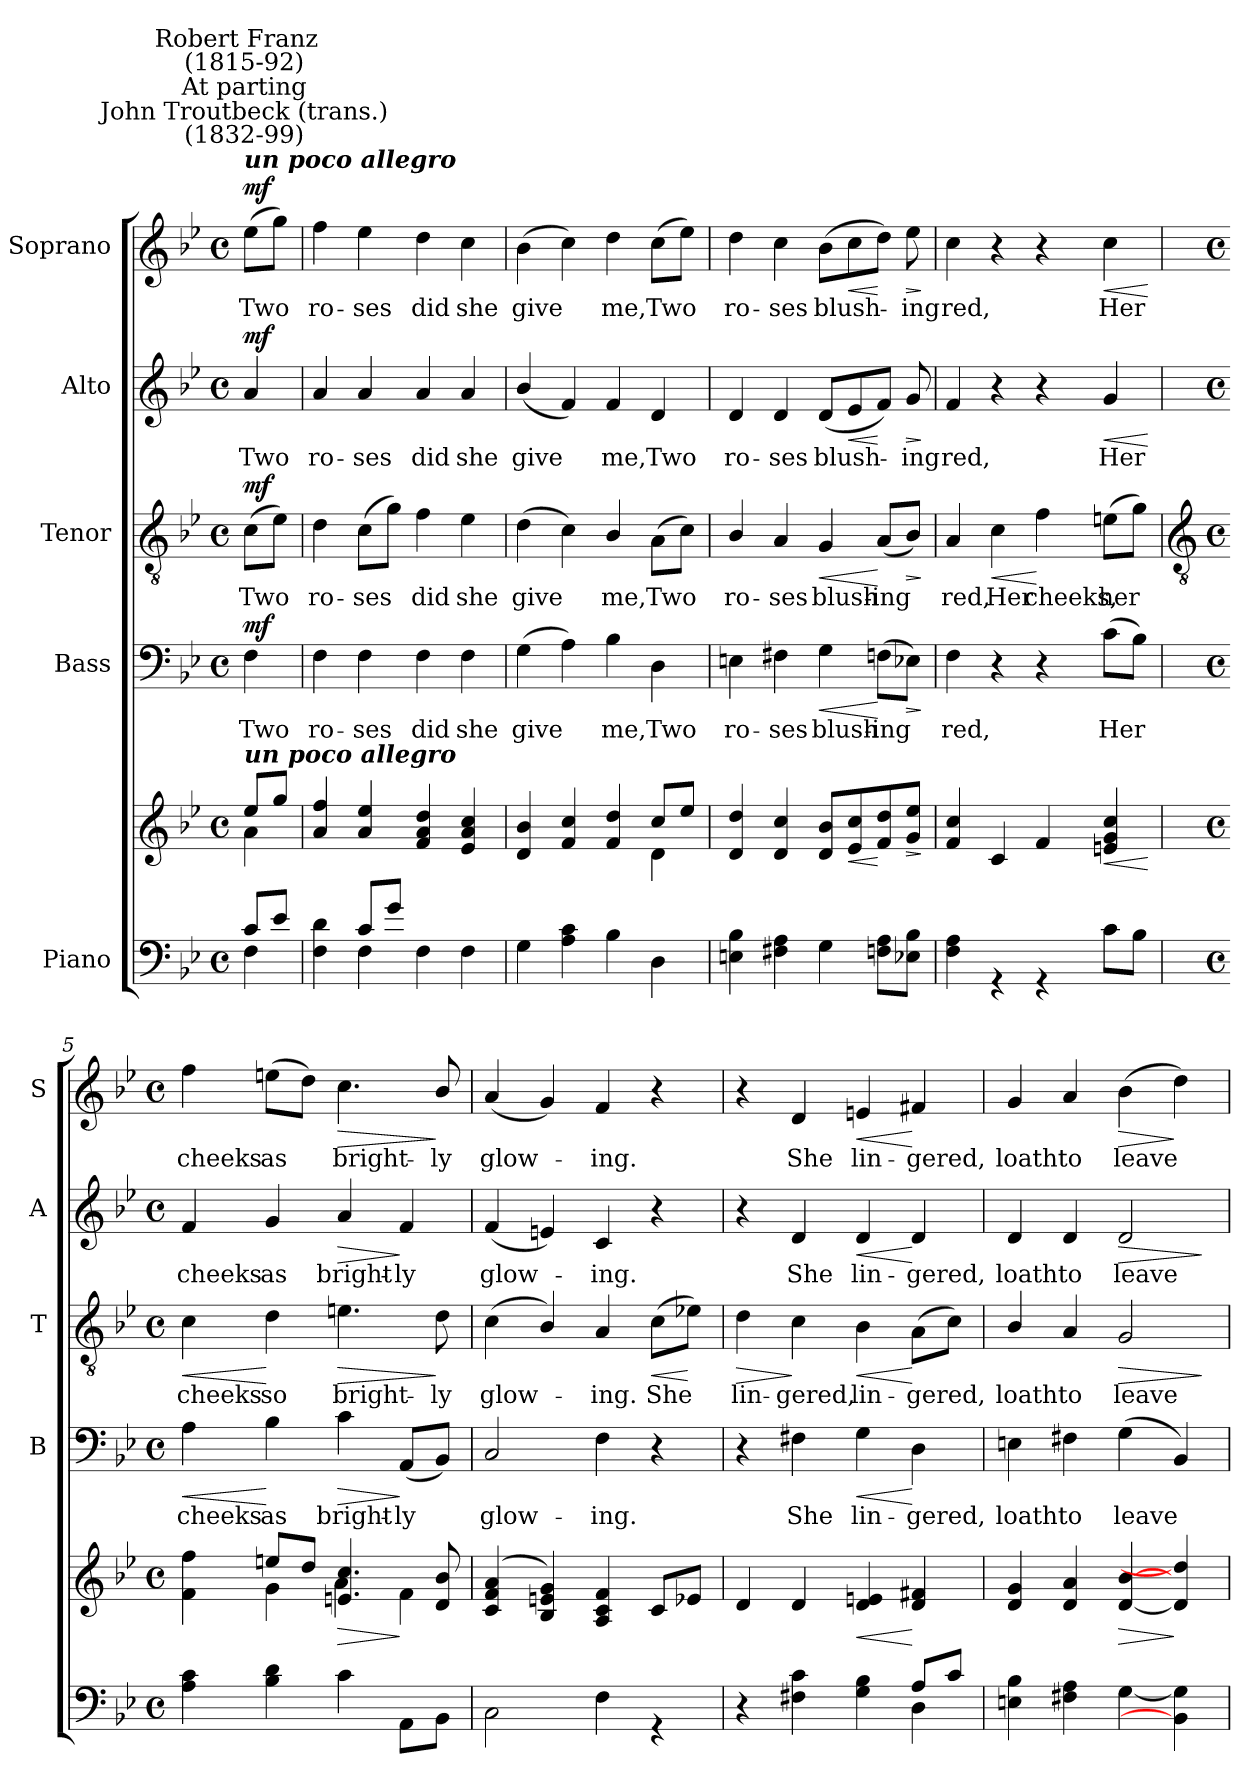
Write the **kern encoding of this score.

**kern	**kern	**dynam	**kern	**text	**dynam	**kern	**text	**dynam	**kern	**text	**dynam	**kern	**text	**dynam
*part5	*part5	*part5	*part4	*part4	*part4	*part3	*part3	*part3	*part2	*part2	*part2	*part1	*part1	*part1
*staff6	*staff5	*staff5/6	*staff4	*staff4	*staff4	*staff3	*staff3	*staff3	*staff2	*staff2	*staff2	*staff1	*staff1	*staff1
*I"Piano	*	*	*I"Bass	*	*	*I"Tenor	*	*	*I"Alto	*	*	*I"Soprano	*	*
*	*	*	*I'B	*	*	*I'T	*	*	*I'A	*	*	*I'S	*	*
*clefF4	*clefG2	*	*clefF4	*	*	*clefGv2	*	*	*clefG2	*	*	*clefG2	*	*
*k[b-e-]	*k[b-e-]	*	*k[b-e-]	*	*	*k[b-e-]	*	*	*k[b-e-]	*	*	*k[b-e-]	*	*
*B-:	*B-:	*	*B-:	*	*	*B-:	*	*	*B-:	*	*	*B-:	*	*
*M4/4	*M4/4	*	*M4/4	*	*	*M4/4	*	*	*M4/4	*	*	*M4/4	*	*
*met(c)	*met(c)	*	*met(c)	*	*	*met(c)	*	*	*met(c)	*	*	*met(c)	*	*
*MM132	*MM132	*	*MM132	*	*	*MM132	*	*	*MM132	*	*	*MM132	*	*
=	=	=	=	=	=	=	=	=	=	=	=	=	=	=
*^	*^	*	*	*	*	*	*	*	*	*	*	*	*	*
!	!	!	!	!	!	!	!	!	!	!	!	!	!	!LO:TX:a:Bi:t=un poco allegro	!	!
!	!	!	!	!	!	!	!	!	!	!	!	!	!	!LO:TX:a:cj:t=John Troutbeck (trans.)\n(1832-99)	!	!
!	!	!	!	!	!	!	!	!	!	!	!	!	!	!LO:TX:a:cj:t=At parting	!	!
!	!	!	!	!	!	!	!	!	!	!	!	!	!	!LO:TX:a:cj:t=Robert Franz  \n(1815-92)	!	!
!	!	!LO:TX:a:Bi:t=un poco allegro	!	!	!	!	!	!	!	!	!	!	!	!	!	!
!	!	!	!	!LO:DY:b=2	!	!LO:LY:b	!	!	!LO:LY:b	!	!	!LO:LY:b	!	!	!LO:LY:b	!
!	!	!	!	!LO:DY:n=1:b	!	!	!	!	!	!	!	!	!	!	!	!
!	!	!	!	!LO:DY:n=2:b	!	!	!LO:DY:b	!	!	!LO:DY:b	!	!	!LO:DY:b	!	!	!LO:DY:b
8c/L	4F\	8ee-/L	4a\	mf mf mf	4F	Two	mf	(>8cL	Two	mf	4a	Two	mf	(>8ee-L	Two	mf
8e-/J	.	8gg/J	.	.	.	.	.	8e-J)	.	.	.	.	.	8ggJ)	.	.
=1	=1	=1	=1	=1	=1	=1	=1	=1	=1	=1	=1	=1	=1	=1	=1	=1
!	!	!	!	!	!	!LO:LY:b	!	!	!LO:LY:b	!	!	!LO:LY:b	!	!	!LO:LY:b	!
4ryy	4F\ 4d\	4a 4ff	1ryy	.	4F	ro-	.	4d	ro-	.	4a	ro-	.	4ff	ro-	.
!	!	!	!	!	!	!LO:LY:b	!	!	!LO:LY:b	!	!	!LO:LY:b	!	!	!LO:LY:b	!
8c/L	4F\	4a 4ee-	.	.	4F	-ses	.	(8cL	-ses	.	4a	-ses	.	4ee-	-ses	.
8g/J	.	.	.	.	.	.	.	8gJ)	.	.	.	.	.	.	.	.
!	!	!	!	!	!	!LO:LY:b	!	!	!LO:LY:b	!	!	!LO:LY:b	!	!	!LO:LY:b	!
2ryy	4F\	4f 4a 4dd	.	.	4F	did	.	4f	did	.	4a	did	.	4dd	did	.
!	!	!	!	!	!	!LO:LY:b	!	!	!LO:LY:b	!	!	!LO:LY:b	!	!	!LO:LY:b	!
.	4F\	4e- 4a 4cc	.	.	4F	she	.	4e-	she	.	4a	she	.	4cc	she	.
=2	=2	=2	=2	=2	=2	=2	=2	=2	=2	=2	=2	=2	=2	=2	=2	=2
!	!	!	!	!	!	!LO:LY:b	!	!	!LO:LY:b	!	!	!LO:LY:b	!	!	!LO:LY:b	!
1ryy	4G\	4d 4b-	2.ryy	.	(>4G	give	.	(>4d	give	.	(<4b-/	give	.	(>4b-	give	.
.	4A\ 4c\	4f 4cc	.	.	4A)	.	.	4c)	.	.	4f)	.	.	4cc)	.	.
!	!	!	!	!	!	!LO:LY:b	!	!	!LO:LY:b	!	!	!LO:LY:b	!	!	!LO:LY:b	!
.	4B-\	4f 4dd	.	.	4B-	me,	.	4B-/	me,	.	4f	me,	.	4dd	me,	.
!	!	!	!	!	!	!LO:LY:b	!	!	!LO:LY:b	!	!	!LO:LY:b	!	!	!LO:LY:b	!
.	4D\	8cc/L	4d\	.	4D	Two	.	(>8AL	Two	.	4d	Two	.	(>8ccL	Two	.
.	.	8ee-/J	.	.	.	.	.	8cJ)	.	.	.	.	.	8ee-J)	.	.
=3	=3	=3	=3	=3	=3	=3	=3	=3	=3	=3	=3	=3	=3	=3	=3	=3
!	!	!	!	!	!	!LO:LY:b	!	!	!LO:LY:b	!	!	!LO:LY:b	!	!	!LO:LY:b	!
1ryy	4En\ 4B-\	4d 4dd	1ryy	.	4En	ro-	.	4B-/	ro-	.	4d	ro-	.	4dd	ro-	.
!	!	!	!	!	!	!LO:LY:b	!	!	!LO:LY:b	!	!	!LO:LY:b	!	!	!LO:LY:b	!
.	4F#X\ 4A\	4d 4cc	.	.	4F#X	-ses	.	4A	-ses	.	4d	-ses	.	4cc	-ses	.
!	!	!	!	!	!	!LO:LY:b	!LO:HP:b	!	!LO:LY:b	!LO:HP:b	!	!LO:LY:b	!	!	!LO:LY:b	!
.	4G\	8d 8b-L	.	.	4G	blush-	<	4G	blush-	<	(<8dL	blush-	.	(>8b-L	blush-	.
!	!	!	!	!LO:HP:b	!	!	!	!	!	!	!	!	!LO:HP:b	!	!	!LO:HP:b
.	.	8e- 8cc	.	<	.	.	.	.	.	.	8e-	.	<	8cc	.	<
!	!	!	!	!	!	!LO:LY:b	!	!	!LO:LY:b	!	!	!	!	!	!	!
.	8Fn\ 8A\L	8f 8dd	.	[	(>8FnL	-ing	[	(<8AL	-ing	[	8fJ)	.	[	8ddJ)	.	[
!	!	!	!	!LO:HP:b	!	!	!LO:HP:b	!	!	!LO:HP:b	!	!LO:LY:b	!LO:HP:b	!	!LO:LY:b	!LO:HP:b
.	8E-X\ 8B-\J	8g 8ee-J	.	>	8E-XJ)	.	>	8B-J)	.	>	8g	ing	>	8ee-	ing	>
*v	*v	*	*	*	*	*	*	*	*	*	*	*	*	*	*	*
*	*v	*v	*	*	*	*	*	*	*	*	*	*	*	*	*
.	.	]	.	.	]	.	.	]	.	.	]	.	.	]
=4	=4	=4	=4	=4	=4	=4	=4	=4	=4	=4	=4	=4	=4	=4
*^	*^	*	*	*	*	*	*	*	*	*	*	*	*	*
!	!	!	!	!	!	!LO:LY:b	!	!	!LO:LY:b	!	!	!LO:LY:b	!	!	!LO:LY:b	!
1ryy	4F\ 4A\	4f 4cc	1ryy	.	4F	red,	.	4A	red,	.	4f	red,	.	4cc	red,	.
!	!	!	!	!	!	!	!	!	!LO:LY:b	!LO:HP:b	!	!	!	!	!	!
.	4r	4c	.	.	4r	.	.	4c	Her	<	4r	.	.	4r	.	.
!	!	!	!	!	!	!	!	!	!LO:LY:b	!	!	!	!	!	!	!
.	4r	4f	.	.	4r	.	.	4f	cheeks,	[	4r	.	.	4r	.	.
!	!	!	!	!LO:HP:b	!	!LO:LY:b	!	!	!LO:LY:b	!	!	!LO:LY:b	!LO:HP:b	!	!LO:LY:b	!LO:HP:b
.	8c\L	4en 4g 4cc	.	<	(>8cL	Her	.	(>8enL	her	.	4g	Her	<	4cc	Her	<
.	8B-\J	.	.	.	8B-J)	.	.	8gJ)	.	.	.	.	.	.	.	.
*v	*v	*	*	*	*	*	*	*	*	*	*	*	*	*	*	*
*	*v	*v	*	*	*	*	*	*	*	*	*	*	*	*	*
.	.	[	.	.	.	.	.	.	.	.	[	.	.	[
!!LO:LB:g=z
=5	=5	=5	=5	=5	=5	=5	=5	=5	=5	=5	=5	=5	=5	=5
*	*	*	*	*	*	*clefGv2	*	*	*	*	*	*	*	*
*M4/4	*M4/4	*	*M4/4	*	*	*M4/4	*	*	*M4/4	*	*	*M4/4	*	*
*met(c)	*met(c)	*	*met(c)	*	*	*met(c)	*	*	*met(c)	*	*	*met(c)	*	*
*^	*^	*	*	*	*	*	*	*	*	*	*	*	*	*
!	!	!	!	!	!	!LO:LY:b	!LO:HP:b	!	!LO:LY:b	!LO:HP:b	!	!LO:LY:b	!	!	!LO:LY:b	!
1ryy	4A 4c	4f 4ff	4ryy	.	4A	cheeks	<	4c	cheeks	<	4f	cheeks	.	4ff	cheeks	.
!	!	!	!	!	!	!LO:LY:b	!	!	!LO:LY:b	!	!	!LO:LY:b	!	!	!LO:LY:b	!
.	4B- 4d	8een/L	4g\	.	4B-	as	[	4d	so	[	4g	as	.	(>8eenL	as	.
.	.	8dd/J	.	.	.	.	.	.	.	.	.	.	.	8ddJ)	.	.
!	!	!	!	!LO:HP:b	!	!	!	!	!	!	!	!	!	!	!	!
!	!	!	!	!LO:HP:n=1:b	!	!LO:LY:b	!LO:HP:b	!	!LO:LY:b	!LO:HP:b	!	!LO:LY:b	!LO:HP:b	!	!LO:LY:b	!LO:HP:b
.	4c	4.en/ 4.cc/	4a\	> >	4c	bright-	>	4.en	bright-	>	4a	bright-	>	4.cc	bright-	>
!	!	!	!	!	!	!LO:LY:b	!	!	!	!	!	!LO:LY:b	!	!	!	!
.	8AAL	.	4f\	]	(<8AAL	-ly	]	.	.	.	4f	-ly	]	.	.	.
!	!	!	!	!	!	!	!	!	!LO:LY:b	!	!	!	!	!	!LO:LY:b	!
.	8BB-J	8d/ 8b-/	.	]	8BB-J)	.	.	8d	-ly	]	.	.	.	8b-/	-ly	]
=6	=6	=6	=6	=6	=6	=6	=6	=6	=6	=6	=6	=6	=6	=6	=6	=6
!	!	!	!	!	!	!LO:LY:b	!	!	!LO:LY:b	!	!	!LO:LY:b	!	!	!LO:LY:b	!
1ryy	2C	(<4c 4f 4a	1ryy	.	2C	glow-	.	(<4c	glow-	.	(<4f	glow-	.	(<4a	glow-	.
.	.	4B- 4en 4g)	.	.	.	.	.	4B-/)	.	.	4en)	.	.	4g)	.	.
!	!	!	!	!	!	!LO:LY:b	!	!	!LO:LY:b	!	!	!LO:LY:b	!	!	!LO:LY:b	!
.	4F	4A 4c 4f	.	.	4F	-ing.	.	4A	ing.	.	4c	ing.	.	4f	ing.	.
!	!	!	!	!	!	!	!	!	!LO:LY:b	!LO:HP:b	!	!	!	!	!	!
.	4r	8cL	.	.	4r	.	.	(>8cL	She	<	4r	.	.	4r	.	.
.	.	8e-XJ	.	.	.	.	.	8e-XJ)	.	[	.	.	.	.	.	.
=7	=7	=7	=7	=7	=7	=7	=7	=7	=7	=7	=7	=7	=7	=7	=7	=7
!	!	!	!	!	!	!	!	!	!LO:LY:b	!LO:HP:b	!	!	!	!	!	!
2.ryy	4r	4d	1ryy	.	4r	.	.	4d	lin-	>	4r	.	.	4r	.	.
!	!	!	!	!	!	!LO:LY:b	!	!	!LO:LY:b	!	!	!LO:LY:b	!	!	!LO:LY:b	!
.	4F#X 4c	4d	.	.	4F#X	She	.	4c	-gered,	]	4d	She	.	4d	She	.
!	!	!	!	!LO:HP:b	!	!LO:LY:b	!LO:HP:b	!	!LO:LY:b	!LO:HP:b	!	!LO:LY:b	!LO:HP:b	!	!LO:LY:b	!LO:HP:b
.	4G 4B-	4d 4en	.	<	4G	lin-	<	4B-	lin-	<	4d	lin-	<	4en	lin-	<
!	!	!	!	!	!	!LO:LY:b	!	!	!LO:LY:b	!	!	!LO:LY:b	!	!	!LO:LY:b	!
8A/L	4D	4d 4f#X	.	[	4D	-gered,	[	(>8AL	-gered,	[	4d	-gered,	[	4f#X	-gered,	[
8c/J	.	.	.	.	.	.	.	8cJ)	.	.	.	.	.	.	.	.
=8	=8	=8	=8	=8	=8	=8	=8	=8	=8	=8	=8	=8	=8	=8	=8	=8
!	!	!	!	!	!	!LO:LY:b	!	!	!LO:LY:b	!	!	!LO:LY:b	!	!	!LO:LY:b	!
1ryy	4En 4B-	4d 4g	1ryy	.	4En	loath	.	4B-/	loath	.	4d	loath	.	4g	loath	.
!	!	!	!	!	!	!LO:LY:b	!	!	!LO:LY:b	!	!	!LO:LY:b	!	!	!LO:LY:b	!
.	4F#X 4A	4d 4a	.	.	4F#X	to	.	4A	to	.	4d	to	.	4a	to	.
!	!	!	!	!LO:HP:b	!	!LO:LY:b	!	!	!LO:LY:b	!LO:HP:b	!	!LO:LY:b	!LO:HP:b	!	!LO:LY:b	!LO:HP:b
.	[4G	[4d [4b-	.	>	(<4G	leave	.	2G	leave	>	2d	leave	>	(>4b-	leave	>
.	4BB-] 4G]	4d] 4dd]	.	]	4BB-)	.	.	.	.	.	.	.	.	4dd)	.	]
*v	*v	*	*	*	*	*	*	*	*	*	*	*	*	*	*	*
*	*v	*v	*	*	*	*	*	*	*	*	*	*	*	*	*
.	.	.	.	.	.	.	.	]	.	.	]	.	.	.
=	=	=	=	=	=	=	=	=	=	=	=	=	=	=
*-	*-	*-	*-	*-	*-	*-	*-	*-	*-	*-	*-	*-	*-	*-
